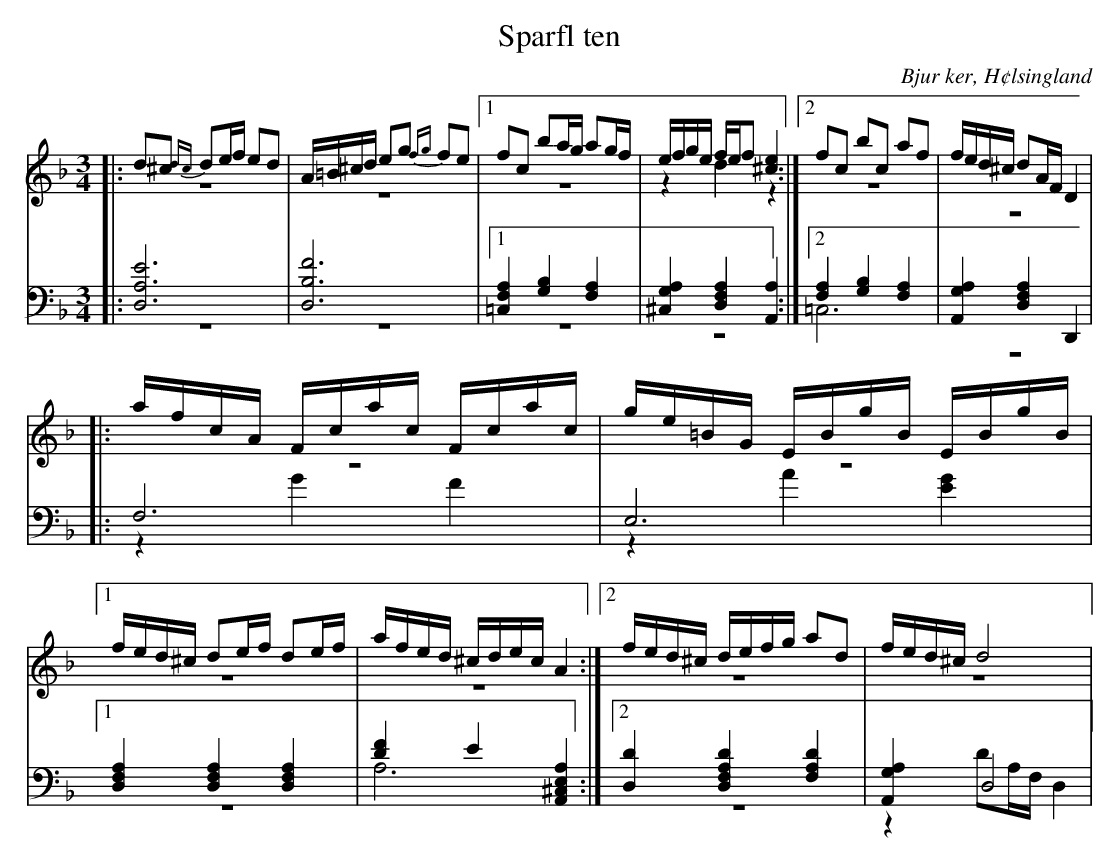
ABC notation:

X:1
T: Sparfl ten
O: Bjur ker, H¢lsingland
M: 3/4
L: 1/8
K: Dm
V:1
V:2 merge
V:3
V:4 merge
V:1
|:d^c {dc}de/f/ ed|A/=B/^c/d/ eg {fg}fe|1 fc ba/g/ ag/f/| e/f/g/e/ f/e/f [^c2e2]:|2 fc bc af|f/e/d/^c/ dA/F/ D2|
|:a/f/c/A/  F/c/a/c/ F/c/a/c/|g/e/=B/G/  E/B/g/B/  E/B/g/B/|1 f/e/d/^c/ de/f/ de/f/|a/f/e/d/ ^c/d/e/c/ A2:|2 f/e/d/^c/ d/e/f/g/ ad|f/e/d/^c/ d4|
V:2
|:z6|z6|1 z6|z2 d2 z2:|2 z6|z6|
|:z6|z6|1 z6|z6:|2 z6|z6|
V:3 clef=bass
|:[D,6A,6E6]|[D,6B,6F6]|1 [=C,2F,2A,2] [G,2B,2] [F,2A,2]|[^C,2G,2A,2] [D,2F,2A,2] [A,,2A,2]:|2 [F,2A,2] [G,2B,2] [F,2A,2]|[A,,2G,2A,2] [D,2F,2A,2] D,,2|
|:F,6|E,6|1 [D,2F,2A,2] [D,2F,2A,2] [D,2F,2A,2]|[D2F2] E2 [A,,2^C,2E,2A,2]:|2 [D,2D2] [D,2F,2A,2D2] [F,2A,2D2]|[A,,2G,2A,2] D,4|
V:4 clef=bass
|:z6|z6|1 z6|z6:|2 =C,6|z6|
|:z2 G2 F2|z2 A2 [E2G2]|1 z6|A,6:|2 z6|z2 DA,/F,/ D,2|
